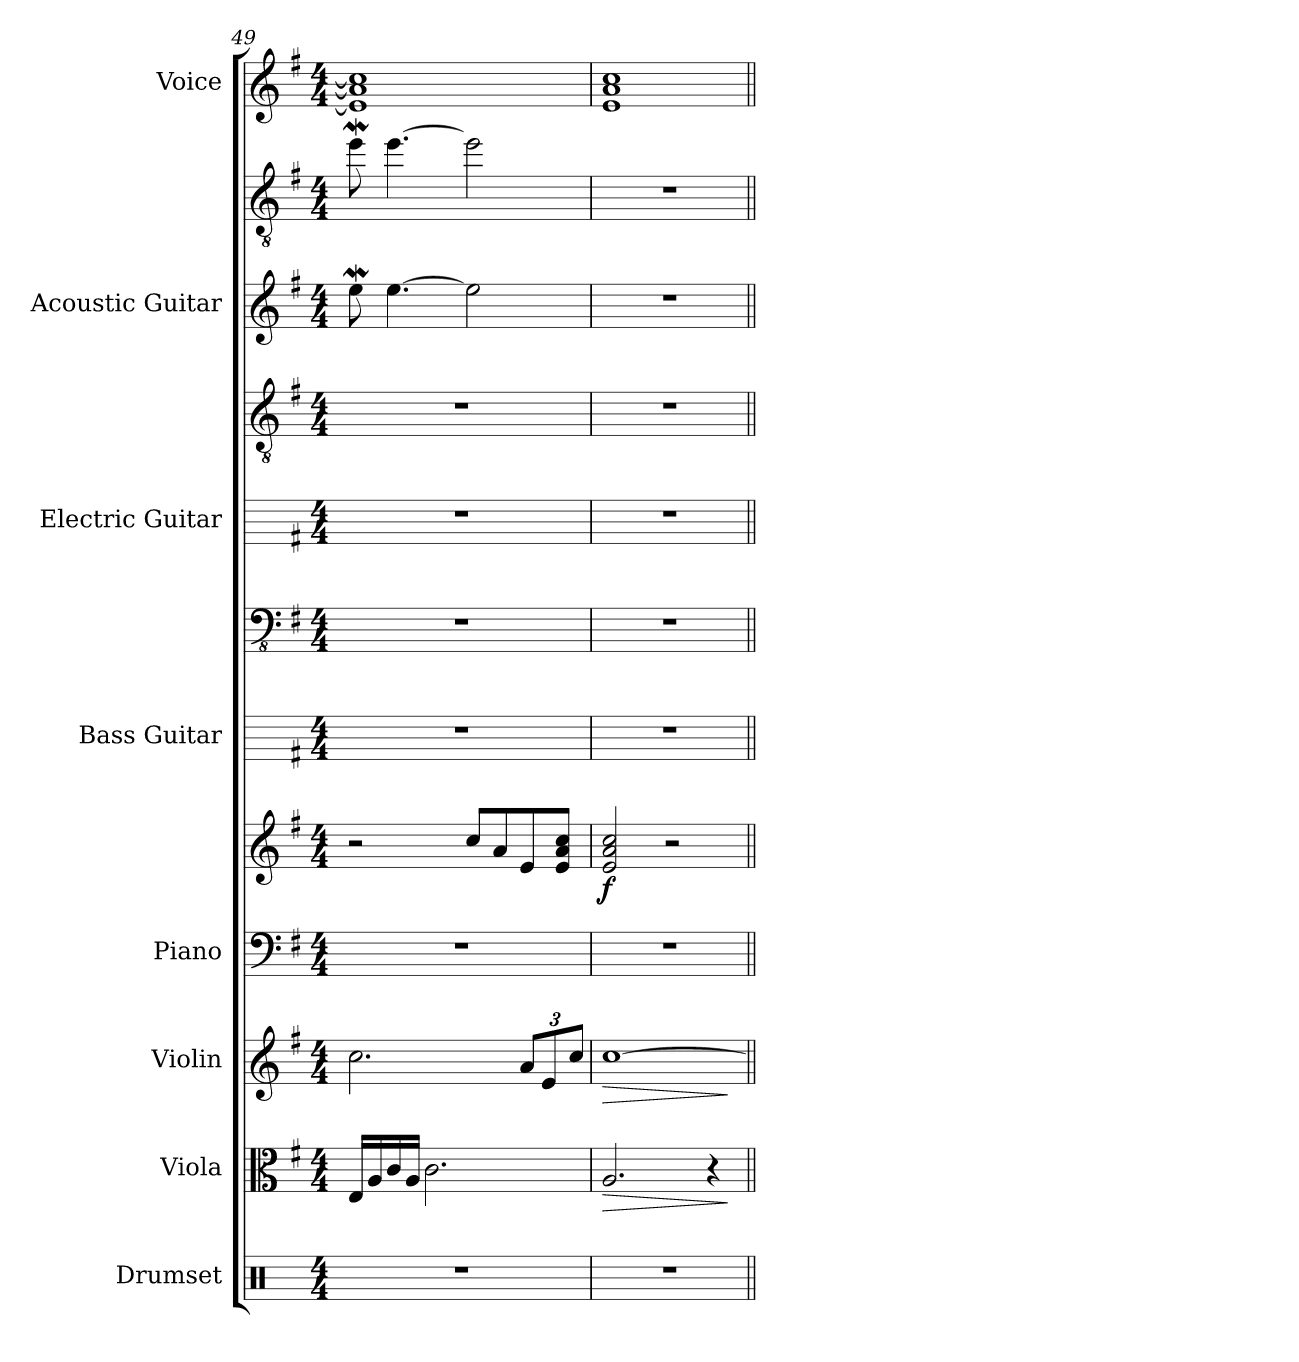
**kern	**kern	**dynam	**kern	**dynam	**kern	**kern	**dynam	**kern	**kern	**kern	**kern	**kern	**kern	**kern
*part8	*part7	*part7	*part6	*part6	*part5	*part5	*part5	*part4	*part4	*part3	*part3	*part2	*part2	*part1
*staff12	*staff11	*staff11	*staff10	*staff10	*staff9	*staff8	*staff8/9	*staff7	*staff6	*staff5	*staff4	*staff3	*staff2	*staff1
*I"Drumset	*I"Viola	*	*I"Violin	*	*I"Piano	*	*	*I"Bass Guitar	*	*I"Electric Guitar	*	*I"Acoustic Guitar	*	*I"Voice
*I'Drs.	*I'Vla.	*	*I'Vln.	*	*I'Pno.	*	*	*I'B. Guit.	*	*I'El. Guit.	*	*I'Guit.	*	*I'Vo.
*clefX	*clefC3	*	*clefG2	*	*clefF4	*clefG2	*	*	*clefFv4	*	*clefGv2	*	*clefGv2	*clefG2
*k[]	*k[f#]	*	*k[f#]	*	*k[f#]	*k[f#]	*	*k[f#]	*k[f#]	*k[f#]	*k[f#]	*k[f#]	*k[f#]	*k[f#]
*M4/4	*M4/4	*	*M4/4	*	*M4/4	*M4/4	*	*M4/4	*M4/4	*M4/4	*M4/4	*M4/4	*M4/4	*M4/4
=49	=49	=49	=49	=49	=49	=49	=49	=49	=49	=49	=49	=49	=49	=49
1r	16E/LL	.	2.cc\	.	1r	2r	.	1r	1r	1r	1r	8eeW\	8eeW\	1e] 1a] 1cc]
.	16A/	.	.	.	.	.	.	.	.	.	.	.	.	.
.	16c/	.	.	.	.	.	.	.	.	.	.	[4.ee\	[4.ee\	.
.	16A/JJ	.	.	.	.	.	.	.	.	.	.	.	.	.
.	2.c\	.	.	.	.	.	.	.	.	.	.	.	.	.
.	.	.	.	.	.	8cc/L	.	.	.	.	.	2ee\]	2ee\]	.
.	.	.	.	.	.	8a/	.	.	.	.	.	.	.	.
*	*	*	*Xbrackettup	*	*	*	*	*	*	*	*	*	*	*
.	.	.	12a/L	.	.	8e/	.	.	.	.	.	.	.	.
.	.	.	12e/	.	.	.	.	.	.	.	.	.	.	.
.	.	.	.	.	.	8e/ 8a/ 8cc/J	.	.	.	.	.	.	.	.
.	.	.	12cc/J	.	.	.	.	.	.	.	.	.	.	.
=50	=50	=50	=50	=50	=50	=50	=50	=50	=50	=50	=50	=50	=50	=50
*	*	*	*	*	*	*	*	*	*	*	*	*	*	*MM80
!	!	!LO:HP:b	!	!LO:HP:b	!	!	!LO:DY:b	!	!	!	!	!	!	!
1r	2.A/	>	[1cc	>	1r	2e/ 2a/ 2cc/	f	1r	1r	1r	1r	1r	1r	1e 1a 1cc
.	.	.	.	.	.	2r	.	.	.	.	.	.	.	.
.	4r	.	.	.	.	.	.	.	.	.	.	.	.	.
.	.	]	.	]	.	.	.	.	.	.	.	.	.	.
=||	=||	=||	=||	=||	=||	=||	=||	=||	=||	=||	=||	=||	=||	=||
*-	*-	*-	*-	*-	*-	*-	*-	*-	*-	*-	*-	*-	*-	*-
